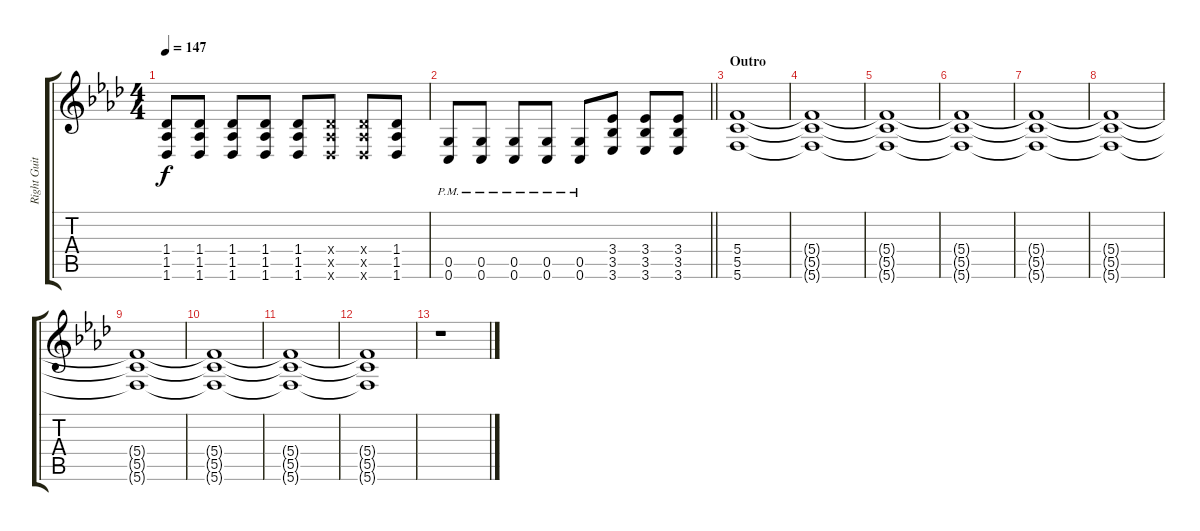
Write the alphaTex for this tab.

\track ("Right Guitar" "Right Guit") {instrument distortionguitar}
\staff {score tabs}
\tuning (D4 A3 F3 C3 G2 C2) {hide}
\ts (4 4)
\tempo 147
\clef g2
\ks ab
(1.4 1.5 1.6).8{dy f} (1.4 1.5 1.6).8 (1.4 1.5 1.6).8 (1.4 1.5 1.6).8 (1.4 1.5 1.6).8 (1.4{x} 1.5{x} 1.6{x}).8 (1.4{x} 1.5{x} 1.6{x}).8 (1.4 1.5 1.6).8 |
\barLineRight lightlight
(0.5{pm} 0.6{pm}).8 (0.5{pm} 0.6{pm}).8 (0.5{pm} 0.6{pm}).8 (0.5{pm} 0.6{pm}).8 (0.5{pm} 0.6{pm}).8 (3.4 3.5 3.6).8 (3.4 3.5 3.6).8 (3.4 3.5 3.6).8 |
\section ("" "Outro")
(5.4 5.5 5.6).1 |
(5.4{t} 5.5{t} 5.6{t}).1 |
(5.4{t} 5.5{t} 5.6{t}).1{volume 8} |
(5.4{t} 5.5{t} 5.6{t}).1 |
(5.4{t} 5.5{t} 5.6{t}).1 |
(5.4{t} 5.5{t} 5.6{t}).1 |
(5.4{t} 5.5{t} 5.6{t}).1{volume 0} |
(5.4{t} 5.5{t} 5.6{t}).1 |
(5.4{t} 5.5{t} 5.6{t}).1 |
(5.4{t} 5.5{t} 5.6{t}).1 |
r.1
